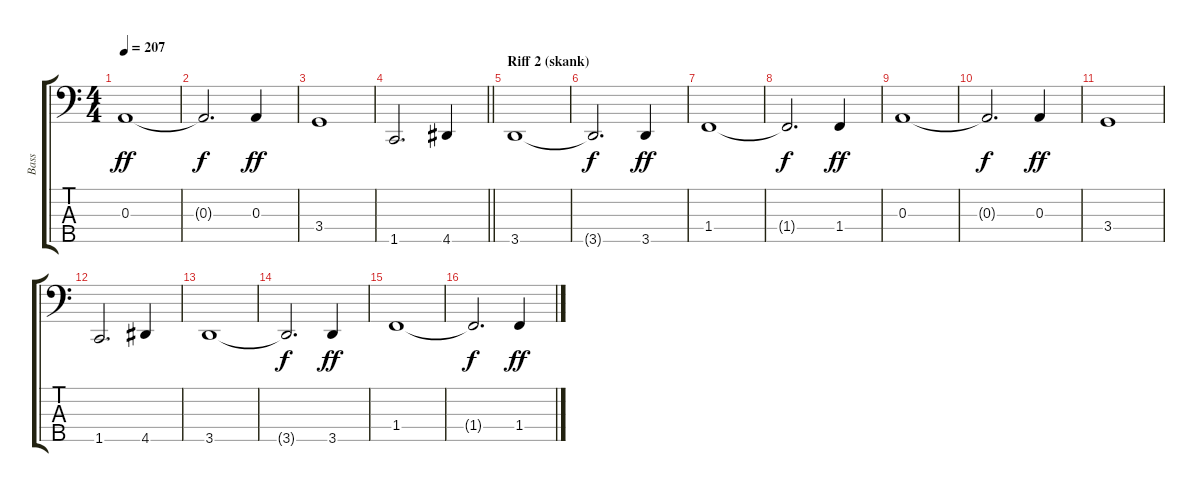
\track ("Bass" "Bass") {instrument electricbasspick}
\staff {score tabs}
\tuning (G2 D2 A1 E1 B0) {hide}
\ts (4 4)
\tempo 207
\clef f4
\ks c
0.3.1{dy ff} |
0.3{t}.2{d dy f} 0.3.4{dy ff} |
3.4.1 |
\barLineRight lightlight
1.5.2{d} 4.5.4 |
\section ("" "Riff 2 (skank)")
3.5.1 |
3.5{t}.2{d dy f} 3.5.4{dy ff} |
1.4.1 |
1.4{t}.2{d dy f} 1.4.4{dy ff} |
0.3.1 |
0.3{t}.2{d dy f} 0.3.4{dy ff} |
3.4.1 |
1.5.2{d} 4.5.4 |
3.5.1 |
3.5{t}.2{d dy f} 3.5.4{dy ff} |
1.4.1 |
1.4{t}.2{d dy f} 1.4.4{dy ff}
